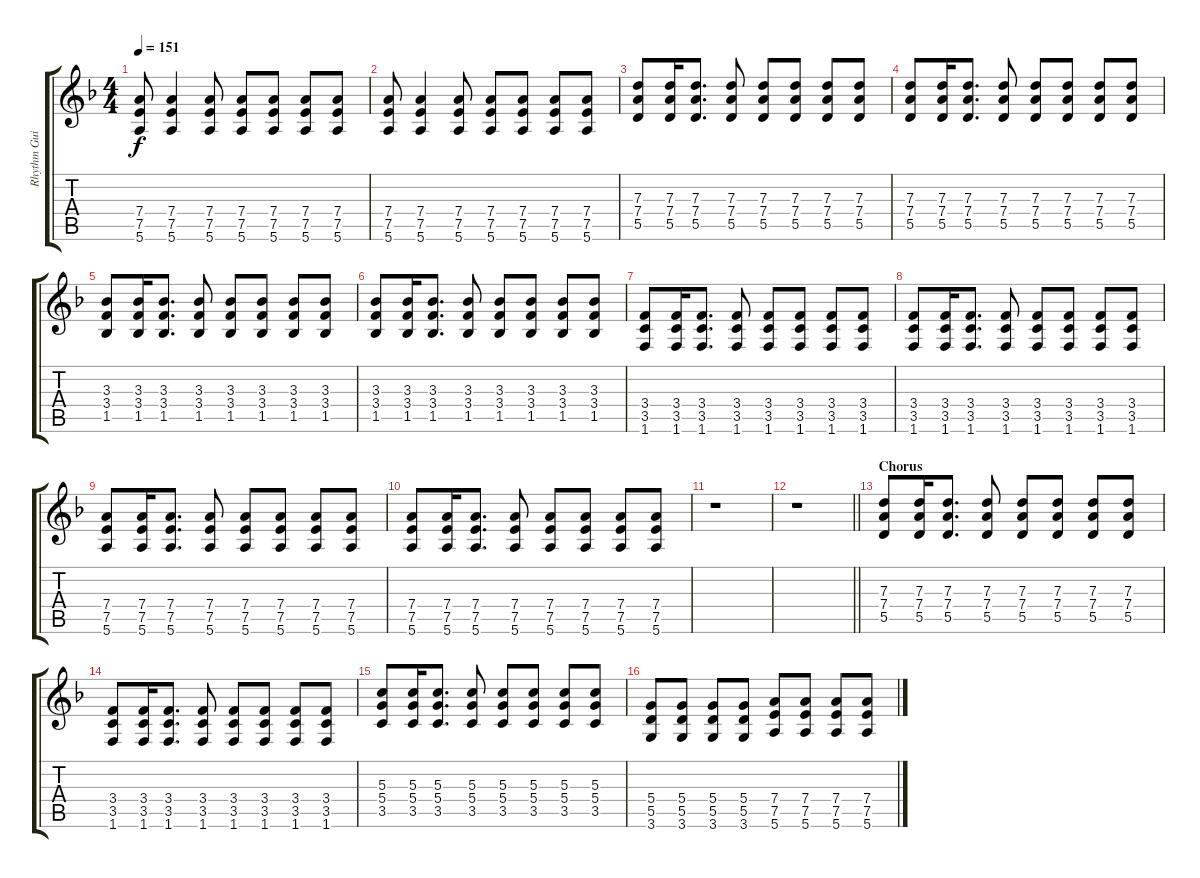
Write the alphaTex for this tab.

\track ("Rhythm Guitar - Brett Gurewitz" "Rhythm Gui") {instrument distortionguitar}
\staff {score tabs}
\tuning (E4 B3 G3 D3 A2 E2) {hide}
\ts (4 4)
\tempo 151
\clef g2
\ks f
(7.4 7.5 5.6).8{dy f} (7.4 7.5 5.6).4 (7.4 7.5 5.6).8 (7.4 7.5 5.6).8 (7.4 7.5 5.6).8 (7.4 7.5 5.6).8 (7.4 7.5 5.6).8 |
(7.4 7.5 5.6).8 (7.4 7.5 5.6).4 (7.4 7.5 5.6).8 (7.4 7.5 5.6).8 (7.4 7.5 5.6).8 (7.4 7.5 5.6).8 (7.4 7.5 5.6).8 |
(7.3 7.4 5.5).8 (7.3 7.4 5.5).16 (7.3 7.4 5.5).8{d} (7.3 7.4 5.5).8 (7.3 7.4 5.5).8 (7.3 7.4 5.5).8 (7.3 7.4 5.5).8 (7.3 7.4 5.5).8 |
(7.3 7.4 5.5).8 (7.3 7.4 5.5).16 (7.3 7.4 5.5).8{d} (7.3 7.4 5.5).8 (7.3 7.4 5.5).8 (7.3 7.4 5.5).8 (7.3 7.4 5.5).8 (7.3 7.4 5.5).8 |
(3.3 3.4 1.5).8 (3.3 3.4 1.5).16 (3.3 3.4 1.5).8{d} (3.3 3.4 1.5).8 (3.3 3.4 1.5).8 (3.3 3.4 1.5).8 (3.3 3.4 1.5).8 (3.3 3.4 1.5).8 |
(3.3 3.4 1.5).8 (3.3 3.4 1.5).16 (3.3 3.4 1.5).8{d} (3.3 3.4 1.5).8 (3.3 3.4 1.5).8 (3.3 3.4 1.5).8 (3.3 3.4 1.5).8 (3.3 3.4 1.5).8 |
(3.4 3.5 1.6).8 (3.4 3.5 1.6).16 (3.4 3.5 1.6).8{d} (3.4 3.5 1.6).8 (3.4 3.5 1.6).8 (3.4 3.5 1.6).8 (3.4 3.5 1.6).8 (3.4 3.5 1.6).8 |
(3.4 3.5 1.6).8 (3.4 3.5 1.6).16 (3.4 3.5 1.6).8{d} (3.4 3.5 1.6).8 (3.4 3.5 1.6).8 (3.4 3.5 1.6).8 (3.4 3.5 1.6).8 (3.4 3.5 1.6).8 |
(7.4 7.5 5.6).8 (7.4 7.5 5.6).16 (7.4 7.5 5.6).8{d} (7.4 7.5 5.6).8 (7.4 7.5 5.6).8 (7.4 7.5 5.6).8 (7.4 7.5 5.6).8 (7.4 7.5 5.6).8 |
(7.4 7.5 5.6).8 (7.4 7.5 5.6).16 (7.4 7.5 5.6).8{d} (7.4 7.5 5.6).8 (7.4 7.5 5.6).8 (7.4 7.5 5.6).8 (7.4 7.5 5.6).8 (7.4 7.5 5.6).8 |
r.1 |
\barLineRight lightlight
r.1 |
\section ("" "Chorus")
(7.3 7.4 5.5).8 (7.3 7.4 5.5).16 (7.3 7.4 5.5).8{d} (7.3 7.4 5.5).8 (7.3 7.4 5.5).8 (7.3 7.4 5.5).8 (7.3 7.4 5.5).8 (7.3 7.4 5.5).8 |
(3.4 3.5 1.6).8 (3.4 3.5 1.6).16 (3.4 3.5 1.6).8{d} (3.4 3.5 1.6).8 (3.4 3.5 1.6).8 (3.4 3.5 1.6).8 (3.4 3.5 1.6).8 (3.4 3.5 1.6).8 |
(5.3 5.4 3.5).8 (5.3 5.4 3.5).16 (5.3 5.4 3.5).8{d} (5.3 5.4 3.5).8 (5.3 5.4 3.5).8 (5.3 5.4 3.5).8 (5.3 5.4 3.5).8 (5.3 5.4 3.5).8 |
(5.4 5.5 3.6).8 (5.4 5.5 3.6).8 (5.4 5.5 3.6).8 (5.4 5.5 3.6).8 (7.4 7.5 5.6).8 (7.4 7.5 5.6).8 (7.4 7.5 5.6).8 (7.4 7.5 5.6).8
